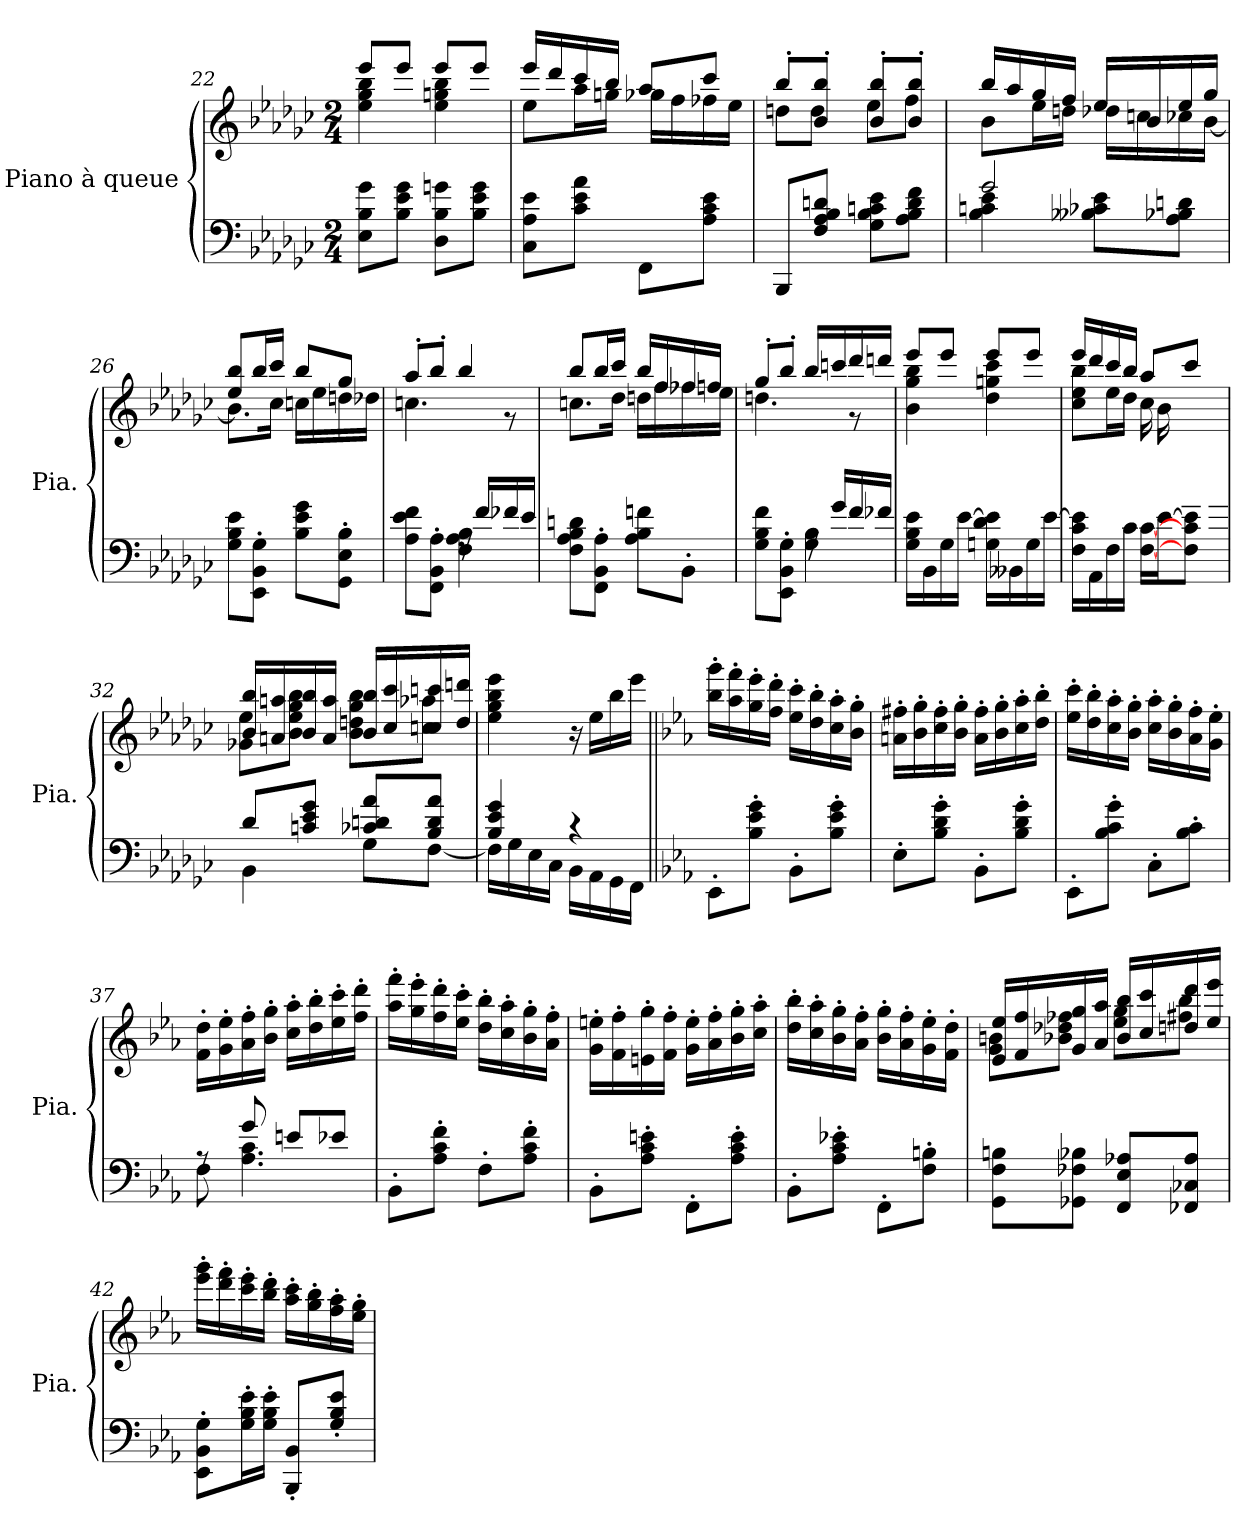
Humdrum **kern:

**kern	**kern
*part1	*part1
*staff2	*staff1
*I"Piano à queue	*
*I'Pia.	*
*clefF4	*clefG2
*k[b-e-a-d-g-c-]	*k[b-e-a-d-g-c-]
*M2/4	*M2/4
=22	=22
*	*^
8E-\ 8B-\ 8g-\L	8eee-/L	4ee-\ 4gg-\ 4bb-\
8B-\ 8e-\ 8g-\J	8eee-/J	.
8D-\ 8B-\ 8gn\L	8eee-/L	4ee-\ 4ggn\ 4bb-\
8B-\ 8e-\ 8g\J	8eee-/J	.
!!LO:PB:g=z	!!
=23	=23	=23
8C-\ 8A-\ 8e-\L	16eee-/LL	8ee-\L
.	16ddd-/	.
8c-\ 8e-\ 8a-\J	16ccc-/	16aa-\L
.	16bb-/JJ	16ggn\JJ
8FF\L	8aa-/L	16gg-X\LL
.	.	16ff\
8A-\ 8c-\ 8e-\J	8ccc-/J	16ff-X\
.	.	16ee-\JJ
=24	=24	=24
8BBB-/L	8bb-'/L	8ddn\L
8F/ 8A-/ 8B-/ 8dn/J	8b-/' 8bb-/'J	8dd\J
8G-\ 8B-\ 8cn\ 8e-\L	8b-/' 8bb-/'L	8ee-\L
8A-\ 8B-\ 8d\ 8f\J	8b-/' 8bb-/'J	8ff\J
=25	=25	=25
*^	*	*
2g-/	4B-\ 4cn\ 4e-\	16bb-/LL	8b-\L
.	.	16aa-/	.
.	.	16gg-/	16ee-\L
.	.	16ff/JJ	16ddn\JJ
.	8B--X\ 8c-X\ 8e-\L	16ee-/LL	16dd-X\LL
.	.	16b-/	16ccn\
.	8A-\ 8B-X\ 8dn\J	16ee-/	16cc-X\
.	.	16gg-/JJ	[16b-\JJ
*v	*v	*	*
=26	=26	=26
8G-\ 8B-\ 8e-\L	8ee-/ 8bb-/L	8.b-\L]
8EE-\' 8BB-\' 8G-\'J	16bb-/L	.
.	16ccc-/JJ	16cc-\Jk
8B-\ 8e-\ 8g-\L	8bb-/L	16ccn\LL
.	.	16ee-\
8GG-\' 8E-\' 8B-\'J	8gg-/J	16ddn\
.	.	16dd-X\JJ
!!LO:LB:g=z	!!
=27	=27	=27
*^	*	*
4ryy	8A-\ 8e-\ 8f\L	8aa-'/L	4.ccn\
.	8FF\' 8BB-\' 8A-\'J	8bb-'/J	.
16rA	4F\ 4A-\ 4B-\	4bb-/	.
16f/LL	.	.	.
16f-X/	.	.	8r
16e-/JJ	.	.	.
*v	*v	*	*
=28	=28	=28
8F\ 8A-\ 8B-\ 8dn\L	8bb-/L	8.ccn\L
8FF\' 8BB-\' 8A-\'J	16bb-/L	.
.	16ccc-/JJ	16dd-\Jk
8A-\ 8B-\ 8fn\L	16bb-/LL	16ddn\LL
.	16ff/	16ff\
8BB-'\J	16ff-X/	16ff-\
.	16ffn/JJ	16ee-\JJ
=29	=29	=29
*^	*	*
4ryy	8G-\ 8B-\ 8f\L	8gg-'/L	4.ddn\
.	8EE-\' 8BB-\' 8G-\'J	8bb-'/J	.
16rA	4G-\ 4B-\	16bb-/LL	.
16g-/LL	.	16cccn/	.
16f/	.	16ddd-/	8r
16f-X/JJ	.	16dddn/JJ	.
*v	*v	*	*
=30	=30	=30
16G-\ 16B-\ 16e-\LL	8eee-/L	4b-\ 4gg-\ 4bb-\
16BB-\	.	.
16G-\	8eee-/J	.
[16e-\JJ	.	.
16Gn\ 16d-\ 16e-\]LL	8eee-/L	4dd-\ 4ggn\ 4ccc-\
16BB--X\	.	.
16G\	8eee-/J	.
[16e-\JJ	.	.
!!LO:LB:g=z	!!
=31	=31	=31
*^	*	*
4.ryy	16F\ 16c-\ 16e-\]LL	16eee-/LL	8cc-\ 8ee-\ 8bb-\L
.	16AA-\	16ddd-/	.
.	16F\	16ccc-/	16ee-\L
.	16c-\JJ	16bb-/JJ	16dd-\JJ
.	[16F\ [16c-\LL	8aa-/L	16cc-\LL
.	[16e-\J	.	16b-\
16a-/	8F\] 8c-\] 8e-\]J	8ccc-/J	8ryy
16gn/JJ	.	.	.
=32	=32	=32	=32
8d-/L	4BB-\	16b-/ 16bb-/LL	8g-X\ 8ee-\L
.	.	16an/ 16aan/	.
8cn/ 8e-/ 8g-/J	.	16b-/ 16bb-/	8b-\ 8ee-\ 8gg-\ 8bb-\J
.	.	16a/ 16aa/JJ	.
8c-X/ 8dn/ 8a-/L	8G-\L	16b-/ 16bb-/LL	8b-\ 8ddn\ 8gg-\ 8bb-\L
.	.	16cc-/ 16ccc-/	.
8B-/ 8d/ 8a-/J	[8F\J	16ccn/ 16cccn/	8cc\ 8aa-X\J
.	.	16dd/ 16dddn/JJ	.
*	*	*v	*v
=33	=33	=33
4B-/ 4e-/ 4g-/	16F\LL]	4ee-\ 4gg-\ 4bb-\ 4eee-\
.	16G-\	.
.	16E-\	.
.	16C-\JJ	.
4r	16BB-\LL	16r
.	16AA-\	16ee-\LL
.	16GG-\	16bb-\
.	16FF\JJ	16eee-\JJ
*v	*v	*
!!LO:LB:g=z
=34||	=34||
*k[b-e-a-]	*k[b-e-a-]
8EE-'\L	16bb-\' 16ggg\'LL
.	16aa-\' 16fff\'
8B-\' 8e-\' 8g\'J	16gg\' 16eee-\'
.	16ff\' 16ddd\'JJ
8BB-'\L	16ee-\' 16ccc\'LL
.	16dd\' 16bb-\'
8B-\' 8e-\' 8g\'J	16cc\' 16aa-\'
.	16b-\' 16gg\'JJ
=35	=35
*	*MM73
8E-'\L	16an\' 16ff#X\'LL
.	16b-\' 16gg\'
8B-\' 8d\' 8g\'J	16cc\' 16ff#\'
.	16b-\' 16gg\'JJ
*	*MM75
8BB-'\L	16a\' 16ff#\'LL
.	16b-\' 16gg\'
8B-\' 8d\' 8g\'J	16cc\' 16aa-\'
.	16dd\' 16bb-\'JJ
=36	=36
8EE-'\L	16ee-\' 16ccc\'LL
.	16dd\' 16bb-\'
8B-\' 8c\' 8g\'J	16cc\' 16aa-\'
.	16b-\' 16gg\'JJ
8C'\L	16cc\' 16aa-\'LL
.	16b-\' 16gg\'
8B-\' 8c\'J	16a-\' 16ff\'
.	16g\' 16ee-\'JJ
=37	=37
*	*MM78
*^	*
8rA	8F\	16f\' 16dd\'LL
.	.	16g\' 16ee-\'
8g/	4.A-\ 4.c\	16a-\' 16ff\'
.	.	16b-\' 16gg\'JJ
8en/L	.	16cc\' 16aa-\'LL
.	.	16dd\' 16bb-\'
8e-X/J	.	16ee-\' 16ccc\'
.	.	16ff\' 16ddd\'JJ
*v	*v	*
!!LO:PB:g=z
=38	=38
8BB-'\L	16aa-\' 16fff\'LL
.	16gg\' 16eee-\'
8A-\' 8c\' 8f\'J	16ff\' 16ddd\'
.	16ee-\' 16ccc\'JJ
8F'\L	16dd\' 16bb-\'LL
.	16cc\' 16aa-\'
8A-\' 8c\' 8f\'J	16b-\' 16gg\'
.	16a-\' 16ff\'JJ
=39	=39
8BB-'\L	16g\' 16een\'LL
.	16f\' 16ff\'
8A-\' 8c\' 8en\'J	16en\' 16gg\'
.	16f\' 16ff\'JJ
8FF'\L	16g\' 16ee\'LL
.	16a-\' 16ff\'
8A-\' 8c\' 8e\'J	16b-\' 16gg\'
.	16cc\' 16aa-\'JJ
=40	=40
8BB-'\L	16dd\' 16bb-\'LL
.	16cc\' 16aa-\'
8A-\' 8c\' 8e-X\'J	16b-\' 16gg\'
.	16a-\' 16ff\'JJ
8FF'\L	16b-\' 16gg\'LL
.	16a-\' 16ff\'
8F\' 8Bn\'J	16g\' 16ee-\'
.	16f\' 16dd\'JJ
=41	=41
*	*^
8GG\ 8F\ 8Bn\L	16e-/ 16ee-/LL	8g\ 8bn\L
.	16f/ 16ff/	.
8GG-X\ 8F-X\ 8B-X\J	16g/ 16gg/	8b-X\ 8dd-X\ 8ff-X\J
.	16a-/ 16aa-/JJ	.
8FF/ 8E-/ 8A-X/L	16b-/ 16bb-/LL	8ee-\ 8gg\L
.	16cc/ 16ccc/	.
8FF-X/ 8C-X/ 8A-/J	16ddn/ 16ddd/	8ff#X\ 8bb-\J
.	16ee-/ 16eee-/JJ	.
*	*v	*v
!!LO:LB:g=z
=42	=42
8EE-\' 8BB-\' 8G\'L	16eee-\' 16ggg\'LL
*	*MM80
.	16ddd\' 16fff\'
16G\' 16B-\' 16e-\'L	16ccc\' 16eee-\'
16G\' 16B-\' 16e-\'JJ	16bb-\' 16ddd\'JJ
8BBB-/' 8BB-/'L	16aa-\' 16ccc\'LL
.	16gg\' 16bb-\'
8G/' 8B-/' 8e-/'J	16ff\' 16aa-\'
*	*MM82
.	16ee-\' 16gg\'JJ
=	=
*-	*-
